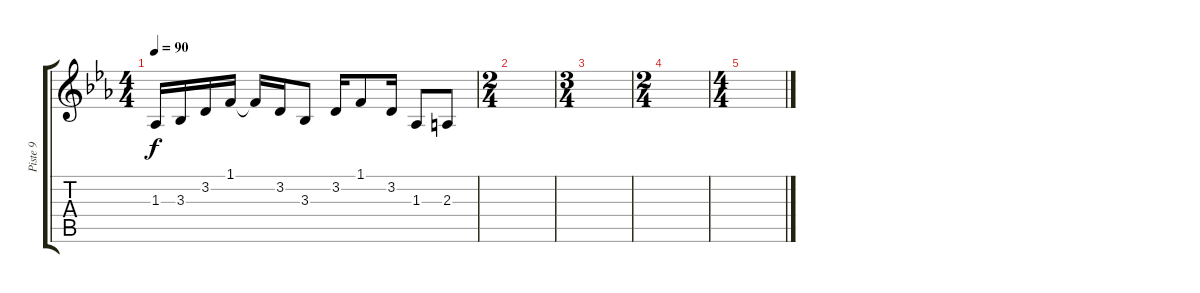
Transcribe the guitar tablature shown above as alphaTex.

\track ("Piste 9" "Piste 9") {instrument brasssection}
\staff {score tabs}
\tuning (E4 B3 G3 D3 A2 E2) {hide}
\ts (4 4)
\tempo 90
\clef g2
\ks eb
1.3.16{dy f} 3.3.16 3.2.16 1.1.16 1.1{t}.16 3.2.16 3.3.8 3.2.16 1.1.8 3.2.16 1.3.8 2.3.8 |
\ts (2 4)
|
\ts (3 4)
|
\ts (2 4)
|
\ts (4 4)
